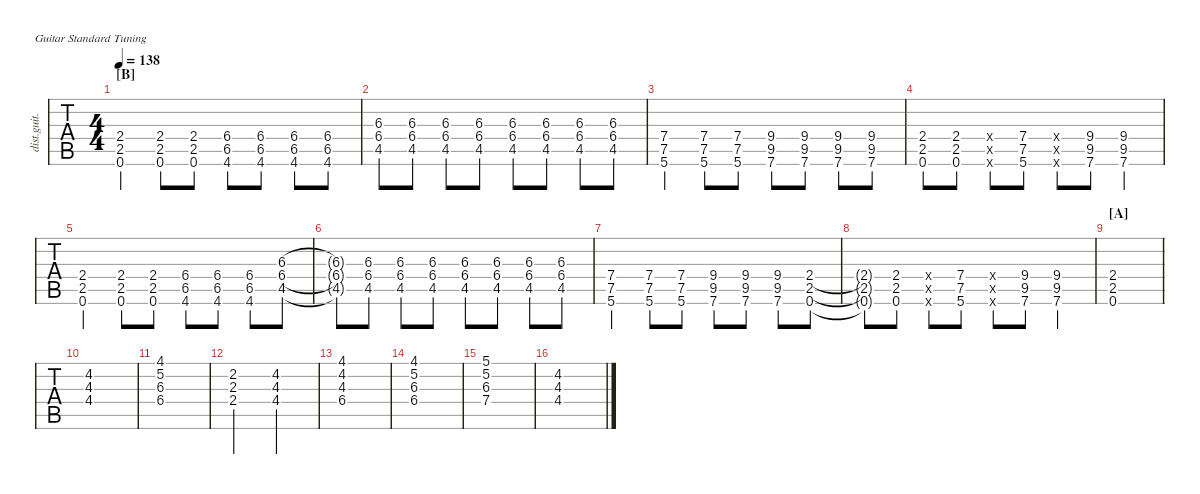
\defaultSystemsLayout 4
\hideDynamics
\bracketExtendMode nobrackets
\track ("Distortion Guitar" "dist.guit.") {defaultSystemsLayout 4 instrument distortionguitar}
\staff {tabs}
\tuning (E4 B3 G3 D3 A2 E2)
\ts (4 4)
\section ("B" "")
\tempo 138
\clef g2
\ks c
(2.4 2.5 0.6).4{dy mf} (2.4 0.6 2.5).8 (2.4 2.5 0.6).8 (4.6{acc #} 6.5{acc #} 6.4{acc #}).8 (4.6{acc #} 6.5{acc #} 6.4{acc #}).8 (4.6{acc #} 6.5{acc #} 6.4{acc #}).8 (4.6{acc #} 6.5{acc #} 6.4{acc #}).8 |
(6.4{acc #} 4.5{acc #} 6.3{acc #}).8 (6.4{acc #} 4.5{acc #} 6.3{acc #}).8 (6.4{acc #} 4.5{acc #} 6.3{acc #}).8 (6.4{acc #} 4.5{acc #} 6.3{acc #}).8 (6.4{acc #} 4.5{acc #} 6.3{acc #}).8 (6.4{acc #} 4.5{acc #} 6.3{acc #}).8 (6.4{acc #} 4.5{acc #} 6.3{acc #}).8 (6.4{acc #} 4.5{acc #} 6.3{acc #}).8 |
(7.4 5.6 7.5).4 (7.4 7.5 5.6).8 (7.4 7.5 5.6).8 (9.4 9.5{acc #} 7.6).8 (9.4 9.5{acc #} 7.6).8 (9.4 9.5{acc #} 7.6).8 (9.4 9.5{acc #} 7.6).8 |
(2.4 2.5 0.6).8 (2.4 2.5 0.6).8 (0.4{x} 0.5{x} 0.6{x}).8 (7.4 5.6 7.5).8 (0.4{x} 0.5{x} 0.6{x}).8 (9.4 9.5{acc #} 7.6).8 (9.4{st} 9.5{st acc #} 7.6{st}).4 |
(2.4 2.5 0.6).4 (0.6 2.5 2.4).8 (2.4 2.5 0.6).8 (4.6{acc #} 6.5{acc #} 6.4{acc #}).8 (6.4{acc #} 6.5{acc #} 4.6{acc #}).8 (4.6{acc #} 6.5{acc #} 6.4{acc #}).8 (4.5{acc #} 6.4{acc #} 6.3{acc #}).8 |
(6.3{t acc #} 6.4{t acc #} 4.5{t acc #}).8 (4.5{acc #} 6.4{acc #} 6.3{acc #}).8 (4.5{acc #} 6.4{acc #} 6.3{acc #}).8 (4.5{acc #} 6.4{acc #} 6.3{acc #}).8 (4.5{acc #} 6.4{acc #} 6.3{acc #}).8 (4.5{acc #} 6.4{acc #} 6.3{acc #}).8 (4.5{acc #} 6.4{acc #} 6.3{acc #}).8 (4.5{acc #} 6.4{acc #} 6.3{acc #}).8 |
(5.6 7.5 7.4).4 (7.4 7.5 5.6).8 (7.4 7.5 5.6).8 (7.6 9.5{acc #} 9.4).8 (7.6 9.5{acc #} 9.4).8 (7.6 9.5{acc #} 9.4).8 (2.4 2.5 0.6).8 |
(0.6{t} 2.5{t} 2.4{t}).8 (2.4 2.5 0.6).8 (0.6{x} 0.5{x} 0.4{x}).8 (7.4 7.5 5.6).8 (0.6{x} 0.5{x} 0.4{x}).8 (9.4 9.5{acc #} 7.6).8 (7.6{st} 9.5{st acc #} 9.4{st}).4 |
\section ("A" "")
(0.6 2.5 2.4).1{instrument electricguitarclean} |
(4.2{acc #} 4.3 4.4{acc #}).1 |
(4.1{acc #} 5.2 6.3{acc #} 6.4{acc #}).1 |
(2.2{acc #} 2.3 2.4).2 (4.4{acc #} 4.3 4.2{acc #}).2 |
(4.1{acc #} 4.2{acc #} 4.3 6.4{acc #}).1 |
(4.1{acc #} 5.2 6.3{acc #} 6.4{acc #}).1 |
(5.1 5.2 6.3{acc #} 7.4).1 |
(4.4{acc #} 4.3 4.2{acc #}).1
